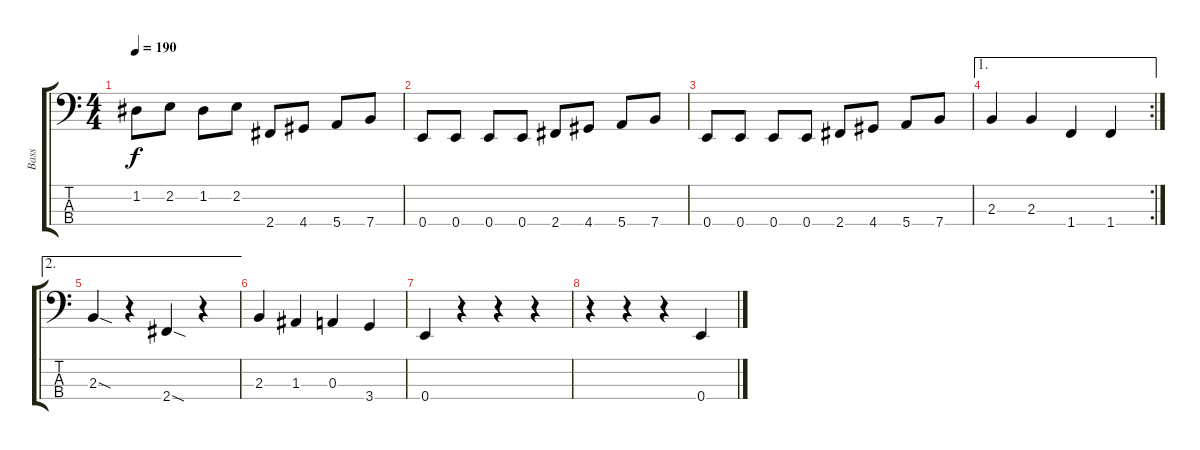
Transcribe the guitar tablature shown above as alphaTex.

\track ("Bass" "Bass") {instrument electricbassfinger}
\staff {score tabs}
\tuning (G2 D2 A1 E1) {hide}
\ts (4 4)
\tempo 190
\clef f4
\ks c
1.2.8{dy f} 2.2.8 1.2.8 2.2.8 2.4.8 4.4.8 5.4.8 7.4.8 |
0.4.8 0.4.8 0.4.8 0.4.8 2.4.8 4.4.8 5.4.8 7.4.8 |
0.4.8 0.4.8 0.4.8 0.4.8 2.4.8 4.4.8 5.4.8 7.4.8 |
\ae 1
\rc 2
2.3.4 2.3.4 1.4.4 1.4.4 |
\ae 2
2.3{sod}.4 r.4 2.4{sod}.4 r.4 |
2.3.4 1.3.4 0.3.4 3.4.4 |
0.4.4 r.4 r.4 r.4 |
r.4 r.4 r.4 0.4.4
